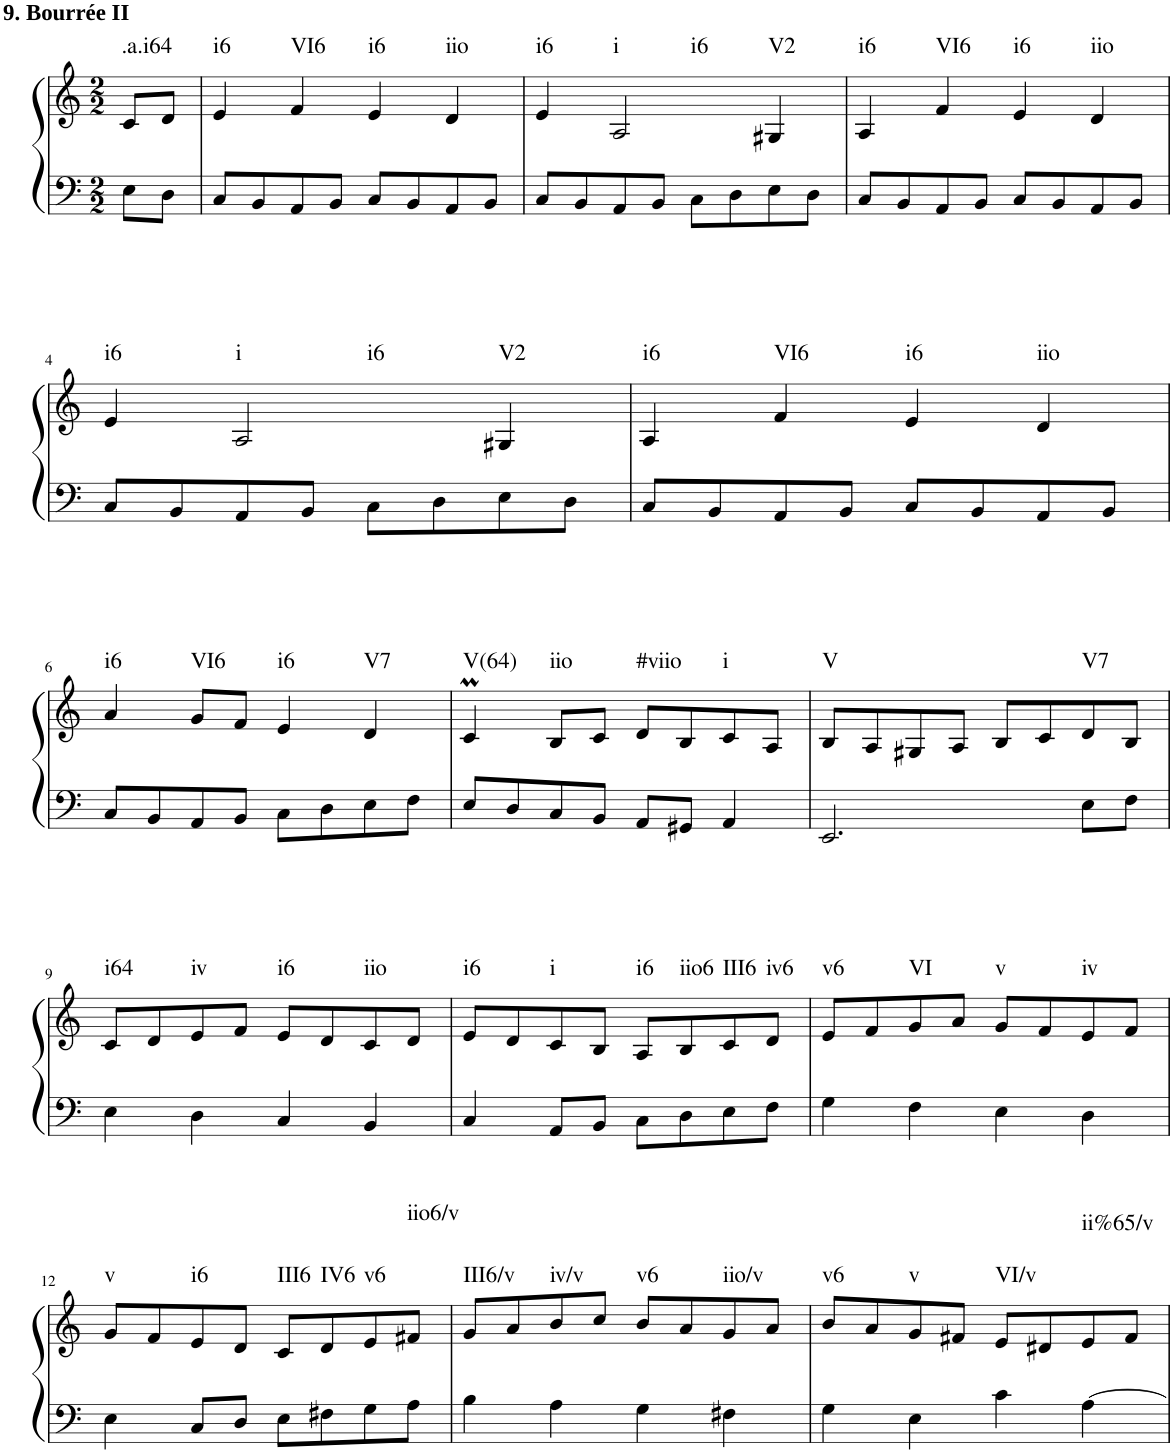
**kern	**kern	**harte
*part1	*part1	*part1
*staff2	*staff1	*
*I"unbenannt1	*	*
*clefF4	*clefG2	*
*k[]	*k[]	*
*M2/2	*M2/2	*
=	=	=
!	!LO:TX:a:B:t=9. Bourrée II	!LO:H:kt=.a.i64
8E\L	8c/L	N
8D\J	8d/J	.
=1	=1	=1
!	!	!LO:H:kt=i6
8C/L	4e/	N
8BB/	.	.
!	!	!LO:H:kt=VI6
8AA/	4f/	N
8BB/J	.	.
!	!	!LO:H:kt=i6
8C/L	4e/	N
8BB/	.	.
!	!	!LO:H:kt=iio
8AA/	4d/	N
8BB/J	.	.
=2	=2	=2
!	!	!LO:H:kt=i6
8C/L	4e/	N
8BB/	.	.
!	!	!LO:H:n=1:kt=i
!	!	!LO:H:n=2:kt=i6
8AA/	2A/	N N
8BB/J	.	.
8C\L	.	.
8D\	.	.
!	!	!LO:H:kt=V2
8E\	4G#X/	N
8D\J	.	.
=3	=3	=3
!	!	!LO:H:kt=i6
8C/L	4A/	N
8BB/	.	.
!	!	!LO:H:kt=VI6
8AA/	4f/	N
8BB/J	.	.
!	!	!LO:H:kt=i6
8C/L	4e/	N
8BB/	.	.
!	!	!LO:H:kt=iio
8AA/	4d/	N
8BB/J	.	.
!!LO:LB:g=z
=4	=4	=4
!	!	!LO:H:kt=i6
8C/L	4e/	N
8BB/	.	.
!	!	!LO:H:n=1:kt=i
!	!	!LO:H:n=2:kt=i6
8AA/	2A/	N N
8BB/J	.	.
8C\L	.	.
8D\	.	.
!	!	!LO:H:kt=V2
8E\	4G#X/	N
8D\J	.	.
=5	=5	=5
!	!	!LO:H:kt=i6
8C/L	4A/	N
8BB/	.	.
!	!	!LO:H:kt=VI6
8AA/	4f/	N
8BB/J	.	.
!	!	!LO:H:kt=i6
8C/L	4e/	N
8BB/	.	.
!	!	!LO:H:kt=iio
8AA/	4d/	N
8BB/J	.	.
!!LO:LB:g=z
=6	=6	=6
!	!	!LO:H:kt=i6
8C/L	4a/	N
8BB/	.	.
!	!	!LO:H:kt=VI6
8AA/	8g/L	N
8BB/J	8f/J	.
!	!	!LO:H:kt=i6
8C\L	4e/	N
8D\	.	.
!	!	!LO:H:kt=V7
8E\	4d/	N
8F\J	.	.
=7	=7	=7
!	!	!LO:H:kt=V(64)
8E/L	4cM/	N
8D/	.	.
!	!	!LO:H:kt=iio
8C/	8B/L	N
8BB/J	8c/J	.
!	!	!LO:H:kt=#viio
8AA/L	8d/L	N
8GG#X/J	8B/	.
!	!	!LO:H:kt=i
4AA/	8c/	N
.	8A/J	.
=8	=8	=8
!	!	!LO:H:kt=V
2.EE/	8B/L	N
.	8A/	.
.	8G#X/	.
.	8A/J	.
.	8B/L	.
.	8c/	.
!	!	!LO:H:kt=V7
8E\L	8d/	N
8F\J	8B/J	.
!!LO:LB:g=z
=9	=9	=9
!	!	!LO:H:kt=i64
4E\	8c/L	N
.	8d/	.
!	!	!LO:H:kt=iv
4D\	8e/	N
.	8f/J	.
!	!	!LO:H:kt=i6
4C/	8e/L	N
.	8d/	.
!	!	!LO:H:kt=iio
4BB/	8c/	N
.	8d/J	.
=10	=10	=10
!	!	!LO:H:kt=i6
4C/	8e/L	N
.	8d/	.
!	!	!LO:H:kt=i
8AA/L	8c/	N
8BB/J	8B/J	.
!	!	!LO:H:kt=i6
8C\L	8A/L	N
!	!	!LO:H:kt=iio6
8D\	8B/	N
!	!	!LO:H:kt=III6
8E\	8c/	N
!	!	!LO:H:kt=iv6
8F\J	8d/J	N
=11	=11	=11
!	!	!LO:H:kt=v6
4G\	8e/L	N
.	8f/	.
!	!	!LO:H:kt=VI
4F\	8g/	N
.	8a/J	.
!	!	!LO:H:kt=v
4E\	8g/L	N
.	8f/	.
!	!	!LO:H:kt=iv
4D\	8e/	N
.	8f/J	.
!!LO:LB:g=z
=12	=12	=12
!	!	!LO:H:kt=v
4E\	8g/L	N
.	8f/	.
!	!	!LO:H:kt=i6
8C/L	8e/	N
8D/J	8d/J	.
!	!	!LO:H:kt=III6
8E\L	8c/L	N
!	!	!LO:H:kt=IV6
8F#X\	8d/	N
!	!	!LO:H:kt=v6
8G\	8e/	N
!	!	!LO:H:kt=iio6/v
8A\J	8f#X/J	N
=13	=13	=13
!	!	!LO:H:kt=III6/v
4B\	8g/L	N
.	8a/	.
!	!	!LO:H:kt=iv/v
4A\	8b/	N
.	8cc/J	.
!	!	!LO:H:kt=v6
4G\	8b/L	N
.	8a/	.
!	!	!LO:H:kt=iio/v
4F#X\	8g/	N
.	8a/J	.
=14	=14	=14
!	!	!LO:H:kt=v6
4G\	8b/L	N
.	8a/	.
!	!	!LO:H:kt=v
4E\	8g/	N
.	8f#X/J	.
!	!	!LO:H:kt=VI/v
4c\	8e/L	N
.	8d#X/	.
!	!	!LO:H:kt=ii%65/v
[4A\	8e/	N
.	8f#/J	.
=	=	=
*-	*-	*-
